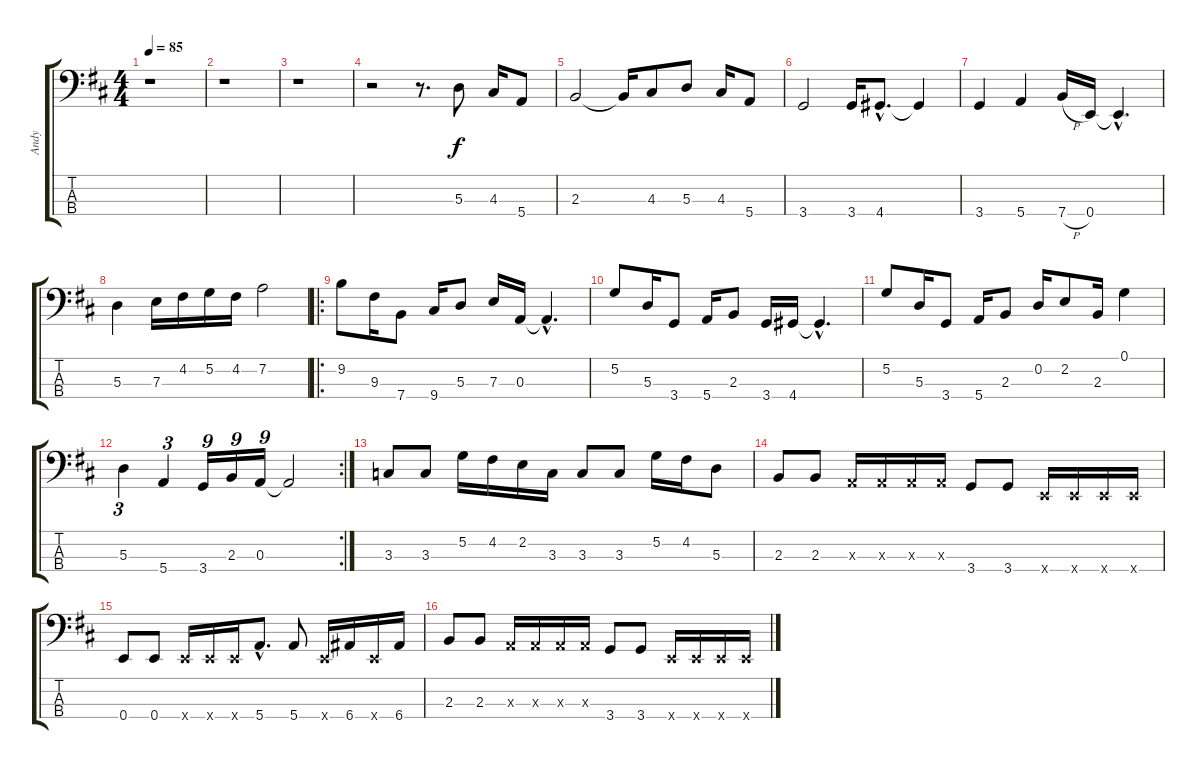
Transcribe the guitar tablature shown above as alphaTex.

\track ("Andy" "Andy") {instrument electricbasspick}
\staff {score tabs}
\tuning (G2 D2 A1 E1) {hide}
\ts (4 4)
\tempo 85
\clef f4
\ks bminor
r.1{dy f instrument electricbasspick} |
r.1 |
r.1 |
r.2 r.8{d} 5.3.8 4.3.16 5.4.8 |
2.3.2 2.3{t}.16 4.3.8 5.3.8 4.3.16 5.4.8 |
3.4.2 3.4.16 4.4{hac}.8{d} 4.4{t}.4 |
3.4.4 5.4.4 7.4{h}.16 0.4.16 0.4{hac t}.4{d} |
5.3.4 7.3.16 4.2.16 5.2.16 4.2.16 7.2.2 |
\ro
9.2.8 9.3.16 7.4.8 9.4.16 5.3.8 7.3.16 0.3.16 0.3{hac t}.4{d} |
5.2.8 5.3.16 3.4.8 5.4.16 2.3.8 3.4.16 4.4.16 4.4{hac t}.4{d} |
5.2.8 5.3.16 3.4.8 5.4.16 2.3.8 0.2.16 2.2.8 2.3.16 0.1.4 |
\rc 2
5.3.4{tu (3 2)} 5.4.4{tu (3 2)} 3.4.16{tu (9 8)} 2.3.16{tu (9 8)} 0.3.16{tu (9 8)} 0.3{t}.2 |
3.3.8 3.3.8 5.2.16 4.2.16 2.2.16 3.3.16 3.3.8 3.3.8 5.2.16 4.2.16 5.3.8 |
2.3.8 2.3.8 0.3{x}.16 0.3{x}.16 0.3{x}.16 0.3{x}.16 3.4.8 3.4.8 0.4{x}.16 0.4{x}.16 0.4{x}.16 0.4{x}.16 |
0.4.8 0.4.8 0.4{x}.16 0.4{x}.16 0.4{x}.16 5.4{hac}.8{d} 5.4.8 0.4{x}.16 6.4.16 0.4{x}.16 6.4.16 |
2.3.8 2.3.8 0.3{x}.16 0.3{x}.16 0.3{x}.16 0.3{x}.16 3.4.8 3.4.8 0.4{x}.16 0.4{x}.16 0.4{x}.16 0.4{x}.16
